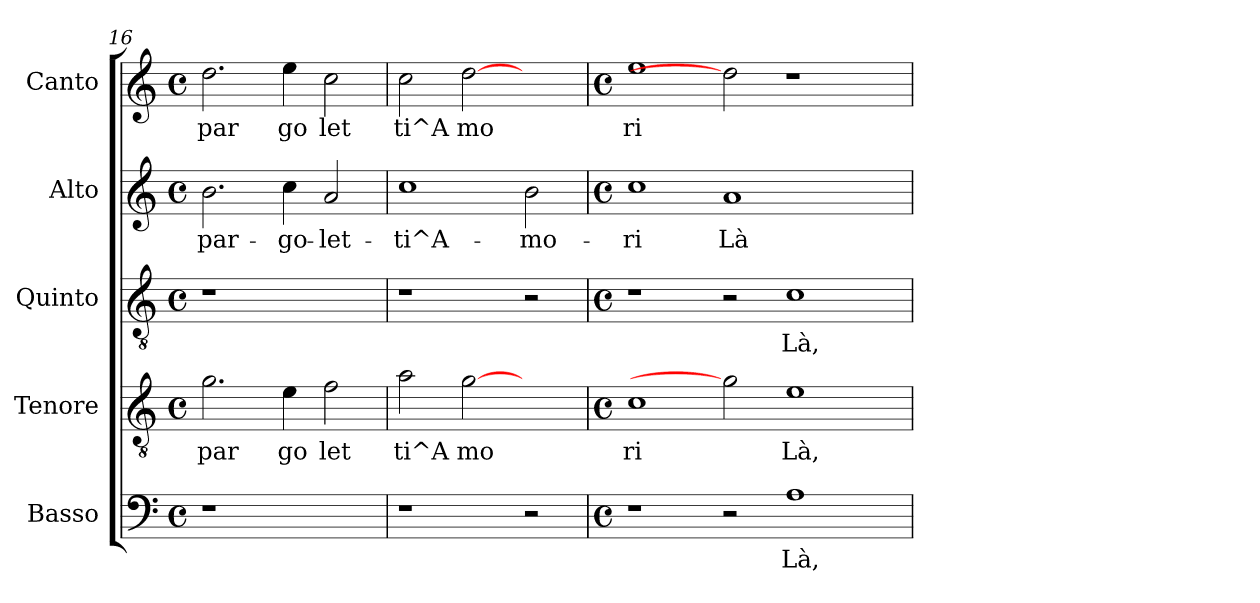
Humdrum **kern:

**kern	**text	**kern	**text	**kern	**text	**kern	**text	**kern	**text
*part5	*part5	*part4	*part4	*part3	*part3	*part2	*part2	*part1	*part1
*staff5	*staff5	*staff4	*staff4	*staff3	*staff3	*staff2	*staff2	*staff1	*staff1
*I"Basso	*	*I"Tenore	*	*I"Quinto	*	*I"Alto	*	*I"Canto	*
*clefF4	*	*clefGv2	*	*clefGv2	*	*clefG2	*	*clefG2	*
*k[]	*	*k[]	*	*k[]	*	*k[]	*	*k[]	*
*C:	*	*C:	*	*C:	*	*C:	*	*C:	*
*M4/4	*	*M4/4	*	*M4/4	*	*M4/4	*	*M4/4	*
*met(c)	*	*met(c)	*	*met(c)	*	*met(c)	*	*met(c)	*
=16	=16	=16	=16	=16	=16	=16	=16	=16	=16
!	!	!	!LO:LY:b:cj	!	!	!	!LO:LY:b:cj	!	!LO:LY:b:cj
1r	.	2.g\	par	1r	.	2.b\	par-	2.dd\	par
!	!	!	!LO:LY:b:cj	!	!	!	!LO:LY:b:cj	!	!LO:LY:b:cj
.	.	4e\	go	.	.	4cc\	-go-	4ee\	go
!	!	!	!LO:LY:b:cj	!	!	!	!LO:LY:b:cj	!	!LO:LY:b:cj
2ryy	.	2f\	let	2ryy	.	2a/	-let-	2cc\	let
!!LO:LB:g=z
=17	=17	=17	=17	=17	=17	=17	=17	=17	=17
!	!	!	!LO:LY:b:cj	!	!	!	!LO:LY:b:cj	!	!LO:LY:b:cj
1r	.	2a\	ti^A	1r	.	1cc	-ti^A-	2cc\	ti^A
!	!	!	!LO:LY:b:cj	!	!	!	!	!	!LO:LY:b:cj
.	.	[2g	mo	.	.	.	.	[2dd	mo
!	!	!	!	!	!	!	!LO:LY:b:cj	!	!
2r	.	2ryy	.	2r	.	2b\	-mo-	2ryy	.
=18	=18	=18	=18	=18	=18	=18	=18	=18	=18
*M4/4	*	*M4/4	*	*M4/4	*	*M4/4	*	*M4/4	*
*met(c)	*	*met(c)	*	*met(c)	*	*met(c)	*	*met(c)	*
!	!	!	!LO:LY:b:cj	!	!	!	!LO:LY:b:cj	!	!LO:LY:b:cj
1r	.	1c	ri	1r	.	1cc	-ri	1ee	ri
!	!	!	!	!	!	!	!LO:LY:b:cj	!	!
2r	.	2g]	.	2r	.	1a	Là	2dd]	.
!	!LO:LY:b:cj	!	!LO:LY:b:cj	!	!LO:LY:b:cj	!	!	!	!
1A	Là,	1e	Là,	1c	Là,	.	.	1r	.
.	.	.	.	.	.	2ryy	.	.	.
=	=	=	=	=	=	=	=	=	=
*-	*-	*-	*-	*-	*-	*-	*-	*-	*-
